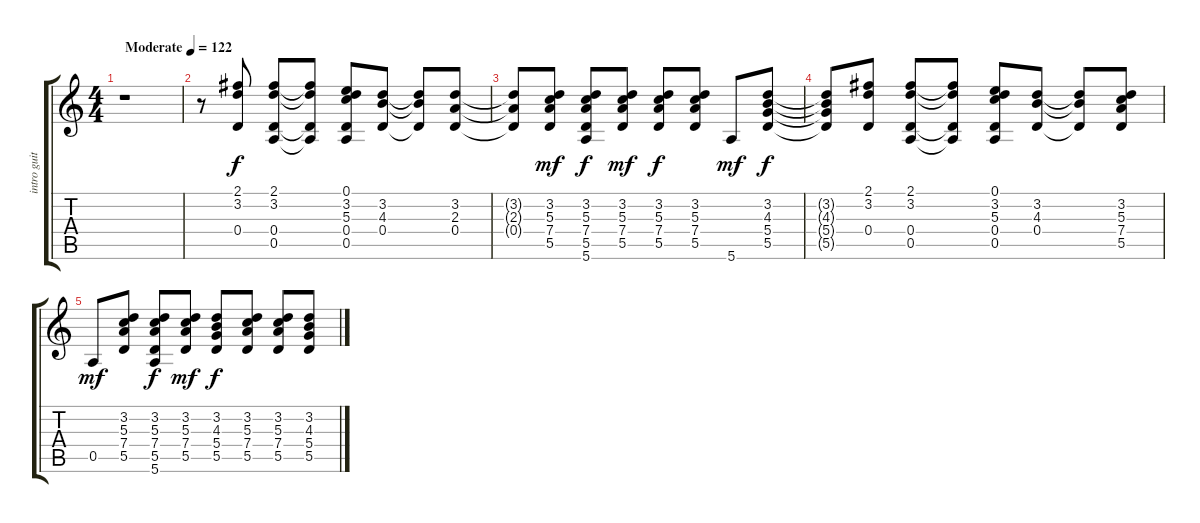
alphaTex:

\track ("intro guitar" "intro guit") {instrument acousticguitarsteel}
\staff {score tabs}
\tuning (E4 B3 G3 D3 A2 E2) {hide}
\ts (4 4)
\tempo (122 "Moderate")
\clef g2
\ks c
r.1{dy f instrument acousticguitarsteel} |
r.8 (2.1 3.2 0.4).8 (2.1 3.2 0.4 0.5).8 (2.1{t} 3.2{t} 0.4{t} 0.5{t}).8 (0.1 3.2 5.3 0.4 0.5).8 (3.2 4.3 0.4).8 (3.2{t} 4.3{t} 0.4{t}).8 (3.2 2.3 0.4).8 |
(3.2{t} 2.3{t} 0.4{t}).8 (3.2 5.3 7.4 5.5).8{dy mf} (3.2 5.3 7.4 5.5 5.6).8{dy f} (3.2 5.3 7.4 5.5).8{dy mf} (3.2 5.3 7.4 5.5).8{dy f} (3.2 5.3 7.4 5.5).8 5.6.8{dy mf} (3.2 4.3 5.4 5.5).8{dy f} |
(3.2{t} 4.3{t} 5.4{t} 5.5{t}).8 (2.1 3.2 0.4).8 (2.1 3.2 0.4 0.5).8 (2.1{t} 3.2{t} 0.4{t} 0.5{t}).8 (0.1 3.2 5.3 0.4 0.5).8 (3.2 4.3 0.4).8 (3.2{t} 4.3{t} 0.4{t}).8 (3.2 5.3 7.4 5.5).8 |
0.5.8{dy mf} (3.2 5.3 7.4 5.5).8 (3.2 5.3 7.4 5.5 5.6).8{dy f} (3.2 5.3 7.4 5.5).8{dy mf} (3.2 4.3 5.4 5.5).8{dy f} (3.2 5.3 7.4 5.5).8 (3.2 5.3 7.4 5.5).8 (3.2 4.3 5.4 5.5).8
